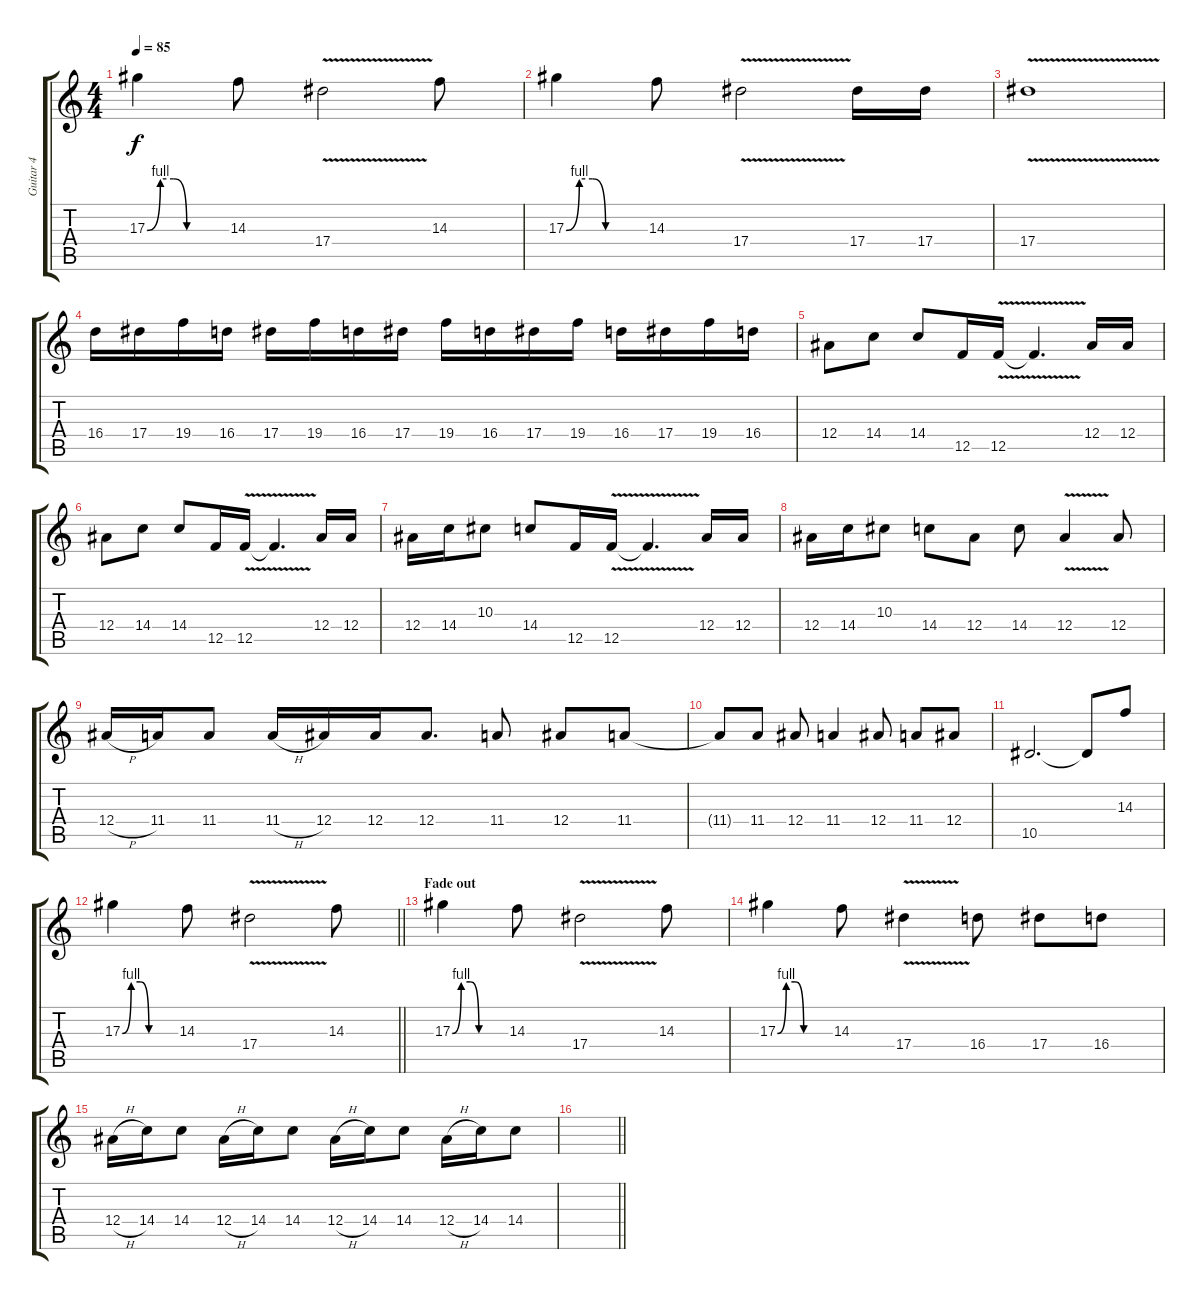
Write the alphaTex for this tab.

\track ("Guitar 4" "Guitar 4") {instrument overdrivenguitar}
\staff {score tabs}
\tuning (C4 G3 Eb3 Bb2 F2 C2) {hide}
\ts (4 4)
\tempo 85
\clef g2
\ks c
17.3{be (custom 0 0 10 4 20 4 30 0 60 0)}.4{dy f} 14.3.8 17.4{v}.2 14.3.8 |
17.3{be (custom 0 0 10 4 20 4 30 0 60 0)}.4 14.3.8 17.4{v}.2 17.4.16 17.4.16 |
17.4{v}.1 |
16.4.16 17.4.16 19.4.16 16.4.16 17.4.16 19.4.16 16.4.16 17.4.16 19.4.16 16.4.16 17.4.16 19.4.16 16.4.16 17.4.16 19.4.16 16.4.16 |
12.4.8 14.4.8 14.4.8 12.5.16 12.5{v}.16 12.5{t}.4{d} 12.4.16 12.4.16 |
12.4.8 14.4.8 14.4.8 12.5.16 12.5{v}.16 12.5{t}.4{d} 12.4.16 12.4.16 |
12.4.16 14.4.16 10.3.8 14.4.8 12.5.16 12.5{v}.16 12.5{t}.4{d} 12.4.16 12.4.16 |
12.4.16 14.4.16 10.3.8 14.4.8 12.4.8 14.4.8 12.4{v}.4 12.4.8 |
12.4{h}.16 11.4.16 11.4.8 11.4{h}.16 12.4.16 12.4.16 12.4.8{d} 11.4.8 12.4.8 11.4.8 |
11.4{t}.8 11.4.8 12.4.8 11.4.4 12.4.8 11.4.8 12.4.8 |
10.5.2{d} 10.5{t}.8 14.3.8 |
\barLineRight lightlight
17.3{be (custom 0 0 10 4 20 4 30 0 60 0)}.4 14.3.8 17.4{v}.2 14.3.8 |
\section ("" "Fade out")
17.3{be (custom 0 0 10 4 20 4 30 0 60 0)}.4{volume 6} 14.3.8 17.4{v}.2 14.3.8 |
17.3{be (custom 0 0 10 4 20 4 30 0 60 0)}.4 14.3.8 17.4{v}.4 16.4.8 17.4.8 16.4.8 |
12.4{h}.16{volume 1} 14.4.16 14.4.8 12.4{h}.16 14.4.16 14.4.8 12.4{h}.16 14.4.16 14.4.8 12.4{h}.16 14.4.16 14.4.8 |
\barLineRight lightlight
